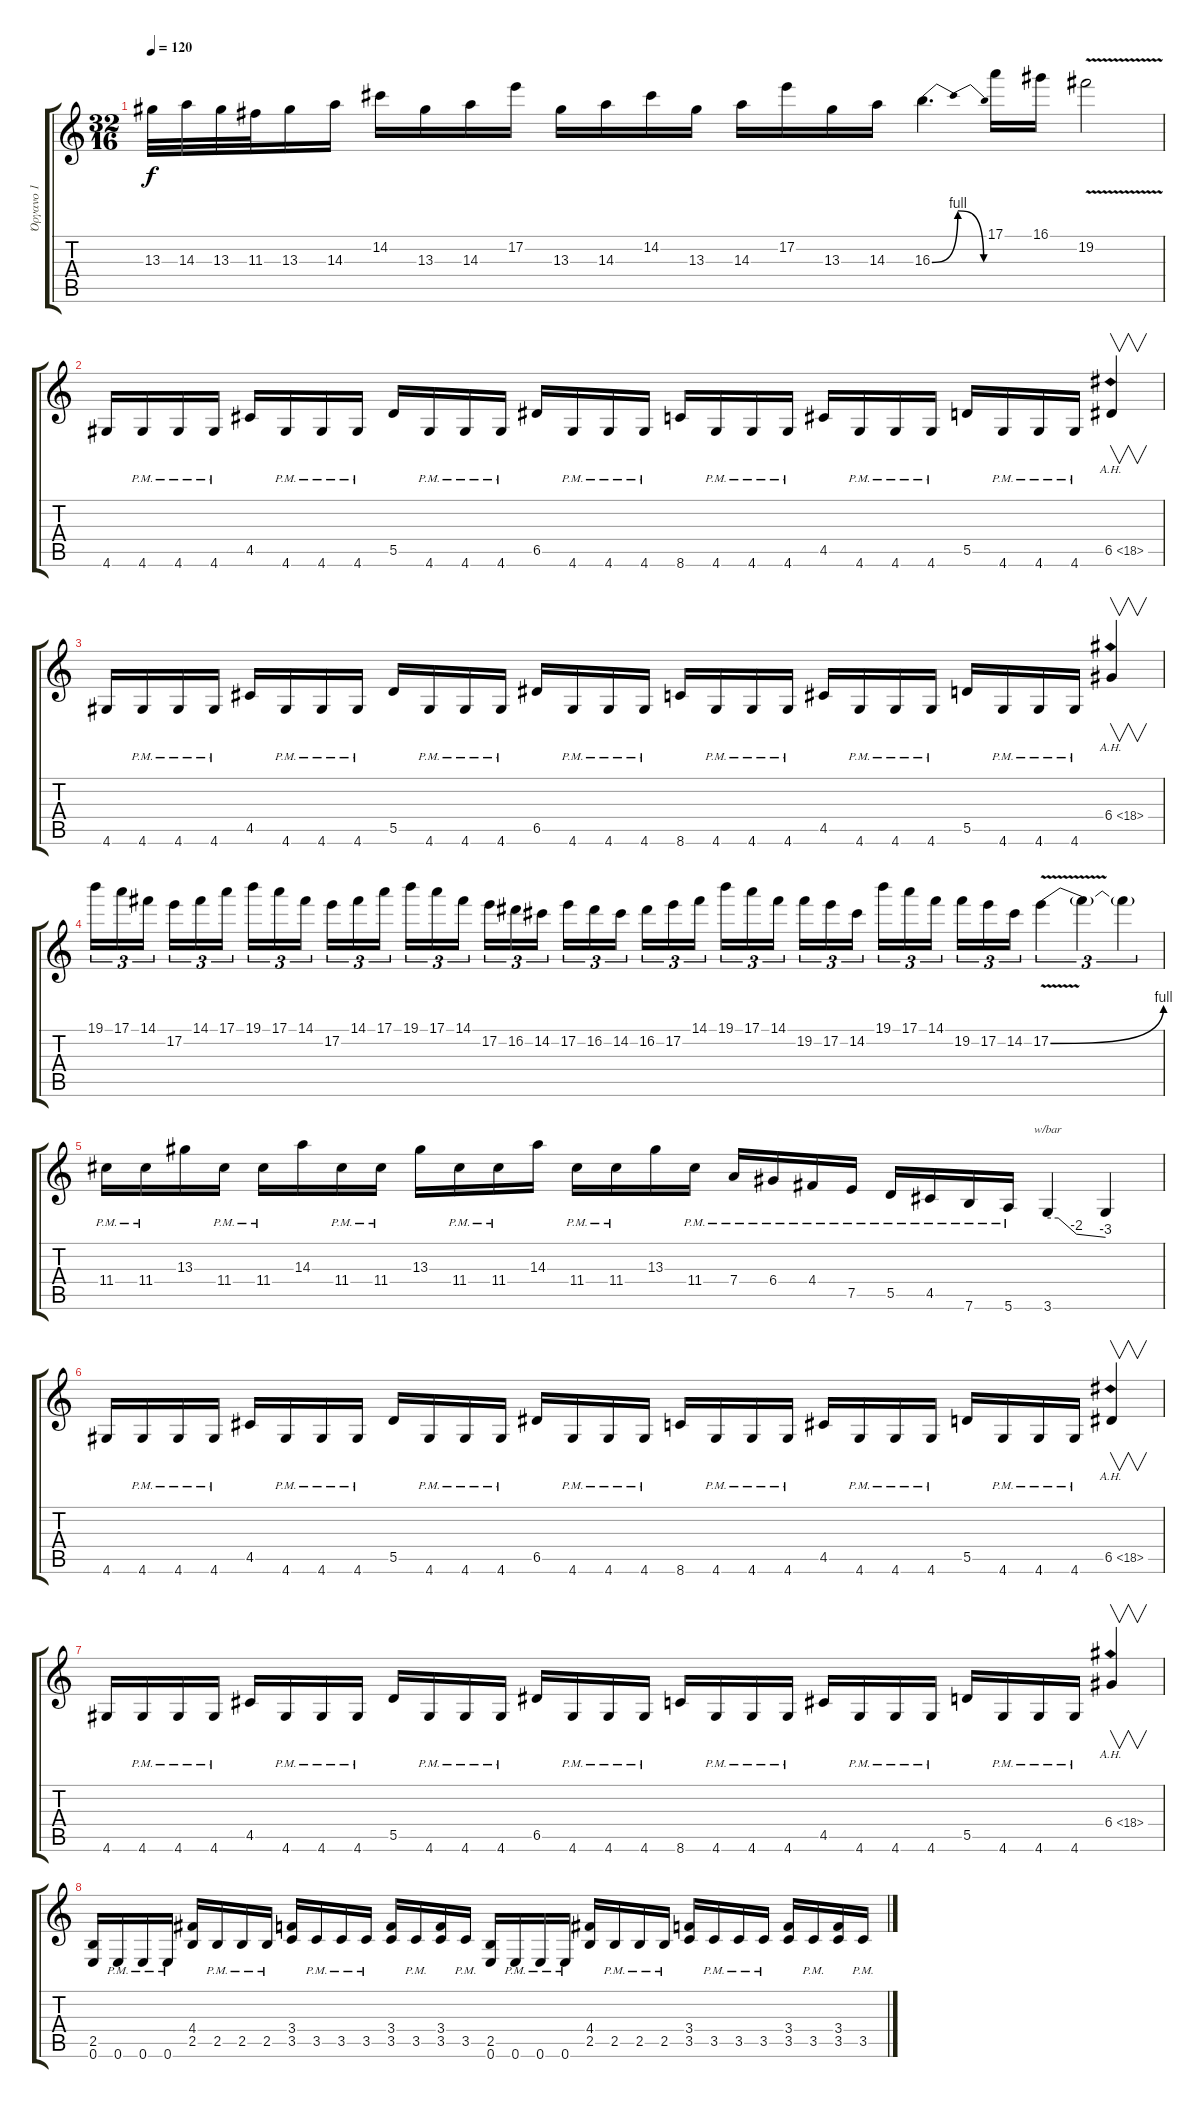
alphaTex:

\track ("Όργανο 1" "Όργανο 1") {instrument distortionguitar}
\staff {score tabs}
\tuning (E4 B3 G3 D3 A2 E2) {hide}
\ts (32 16)
\tempo 120
\clef g2
\ks c
13.3.32{dy f} 14.3.32 13.3.32 11.3.32 13.3.16 14.3.16 14.2.16 13.3.16 14.3.16 17.2.16 13.3.16 14.3.16 14.2.16 13.3.16 14.3.16 17.2.16 13.3.16 14.3.16 16.3{be (bendrelease 0 0 15 4 15 4 60 0)}.4{d} 17.1.16 16.1.16 19.2{v}.2 |
4.6.16 4.6{pm}.16 4.6{pm}.16 4.6{pm}.16 4.5.16 4.6{pm}.16 4.6{pm}.16 4.6{pm}.16 5.5.16 4.6{pm}.16 4.6{pm}.16 4.6{pm}.16 6.5.16 4.6{pm}.16 4.6{pm}.16 4.6{pm}.16 8.6.16 4.6{pm}.16 4.6{pm}.16 4.6{pm}.16 4.5.16 4.6{pm}.16 4.6{pm}.16 4.6{pm}.16 5.5.16 4.6{pm}.16 4.6{pm}.16 4.6{pm}.16 6.5{ah 12}.4{v} |
4.6.16 4.6{pm}.16 4.6{pm}.16 4.6{pm}.16 4.5.16 4.6{pm}.16 4.6{pm}.16 4.6{pm}.16 5.5.16 4.6{pm}.16 4.6{pm}.16 4.6{pm}.16 6.5.16 4.6{pm}.16 4.6{pm}.16 4.6{pm}.16 8.6.16 4.6{pm}.16 4.6{pm}.16 4.6{pm}.16 4.5.16 4.6{pm}.16 4.6{pm}.16 4.6{pm}.16 5.5.16 4.6{pm}.16 4.6{pm}.16 4.6{pm}.16 6.4{ah 12}.4{v} |
19.1.16{tu (3 2)} 17.1.16{tu (3 2)} 14.1.16{tu (3 2)} 17.2.16{tu (3 2)} 14.1.16{tu (3 2)} 17.1.16{tu (3 2)} 19.1.16{tu (3 2)} 17.1.16{tu (3 2)} 14.1.16{tu (3 2)} 17.2.16{tu (3 2)} 14.1.16{tu (3 2)} 17.1.16{tu (3 2)} 19.1.16{tu (3 2)} 17.1.16{tu (3 2)} 14.1.16{tu (3 2)} 17.2.16{tu (3 2)} 16.2.16{tu (3 2)} 14.2.16{tu (3 2)} 17.2.16{tu (3 2)} 16.2.16{tu (3 2)} 14.2.16{tu (3 2)} 16.2.16{tu (3 2)} 17.2.16{tu (3 2)} 14.1.16{tu (3 2)} 19.1.16{tu (3 2)} 17.1.16{tu (3 2)} 14.1.16{tu (3 2)} 19.2.16{tu (3 2)} 17.2.16{tu (3 2)} 14.2.16{tu (3 2)} 19.1.16{tu (3 2)} 17.1.16{tu (3 2)} 14.1.16{tu (3 2)} 19.2.16{tu (3 2)} 17.2.16{tu (3 2)} 14.2.16{tu (3 2)} 17.2{be (bend 0 0 60 4) v}.4{tu (3 2)} 17.2{t}.4{tu (3 2)} 17.2{t}.4{tu (3 2)} |
11.4{pm}.16 11.4{pm}.16 13.3.16 11.4{pm}.16 11.4{pm}.16 14.3.16 11.4{pm}.16 11.4{pm}.16 13.3.16 11.4{pm}.16 11.4{pm}.16 14.3.16 11.4{pm}.16 11.4{pm}.16 13.3.16 11.4{pm}.16 7.4{pm}.16 6.4{pm}.16 4.4{pm}.16 7.5{pm}.16 5.5{pm}.16 4.5{pm}.16 7.6{pm}.16 5.6{pm}.16 3.6.4{tbe (custom default 0 0 11 0 30 -8 60 -12)} 3.6{t}.4 |
4.6.16 4.6{pm}.16 4.6{pm}.16 4.6{pm}.16 4.5.16 4.6{pm}.16 4.6{pm}.16 4.6{pm}.16 5.5.16 4.6{pm}.16 4.6{pm}.16 4.6{pm}.16 6.5.16 4.6{pm}.16 4.6{pm}.16 4.6{pm}.16 8.6.16 4.6{pm}.16 4.6{pm}.16 4.6{pm}.16 4.5.16 4.6{pm}.16 4.6{pm}.16 4.6{pm}.16 5.5.16 4.6{pm}.16 4.6{pm}.16 4.6{pm}.16 6.5{ah 12}.4{v} |
4.6.16 4.6{pm}.16 4.6{pm}.16 4.6{pm}.16 4.5.16 4.6{pm}.16 4.6{pm}.16 4.6{pm}.16 5.5.16 4.6{pm}.16 4.6{pm}.16 4.6{pm}.16 6.5.16 4.6{pm}.16 4.6{pm}.16 4.6{pm}.16 8.6.16 4.6{pm}.16 4.6{pm}.16 4.6{pm}.16 4.5.16 4.6{pm}.16 4.6{pm}.16 4.6{pm}.16 5.5.16 4.6{pm}.16 4.6{pm}.16 4.6{pm}.16 6.4{ah 12}.4{v} |
(2.5 0.6).16 0.6{pm}.16 0.6{pm}.16 0.6{pm}.16 (4.4 2.5).16 2.5{pm}.16 2.5{pm}.16 2.5{pm}.16 (3.4 3.5).16 3.5{pm}.16 3.5{pm}.16 3.5{pm}.16 (3.4 3.5).16 3.5{pm}.16 (3.4 3.5).16 3.5{pm}.16 (2.5 0.6).16 0.6{pm}.16 0.6{pm}.16 0.6{pm}.16 (4.4 2.5).16 2.5{pm}.16 2.5{pm}.16 2.5{pm}.16 (3.4 3.5).16 3.5{pm}.16 3.5{pm}.16 3.5{pm}.16 (3.4 3.5).16 3.5{pm}.16 (3.4 3.5).16 3.5{pm}.16
